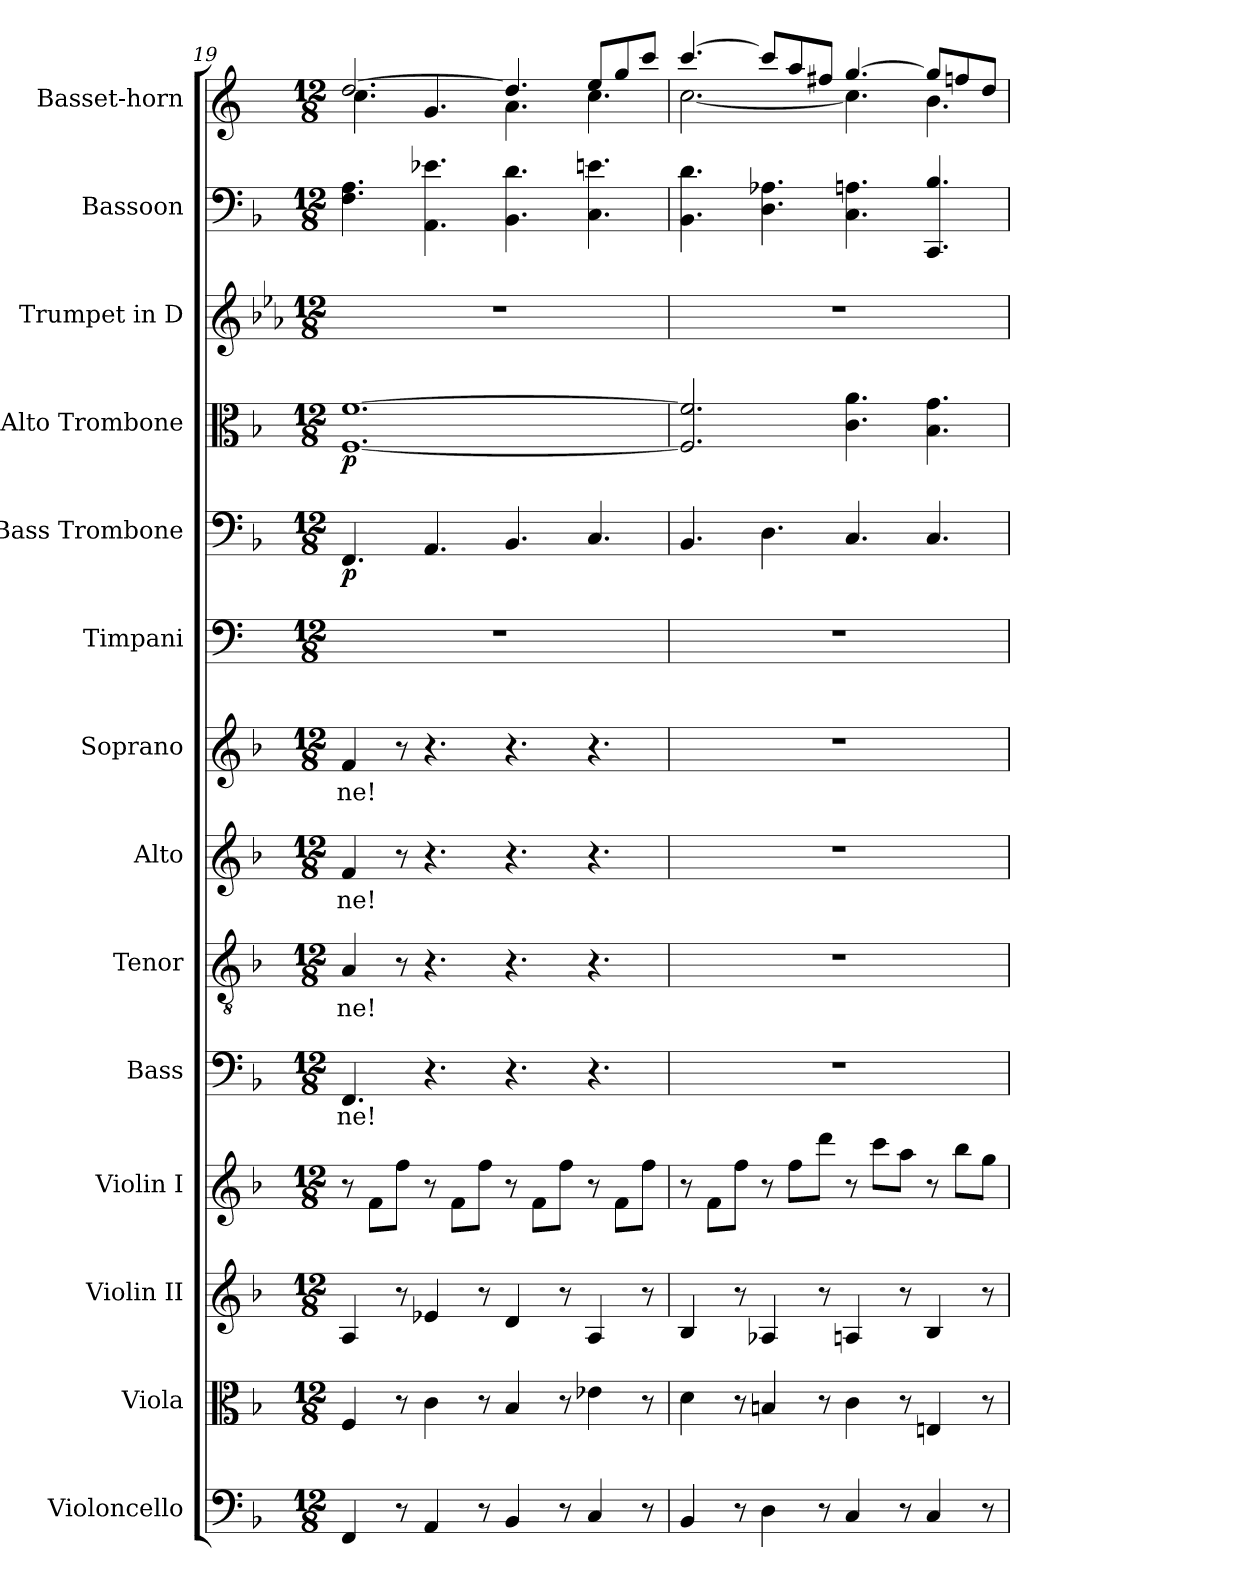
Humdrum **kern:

**kern	**kern	**kern	**kern	**kern	**text	**kern	**text	**kern	**text	**kern	**text	**kern	**kern	**dynam	**kern	**dynam	**kern	**kern	**kern
*part14	*part13	*part12	*part11	*part10	*part10	*part9	*part9	*part8	*part8	*part7	*part7	*part6	*part5	*part5	*part4	*part4	*part3	*part2	*part1
*staff14	*staff13	*staff12	*staff11	*staff10	*staff10	*staff9	*staff9	*staff8	*staff8	*staff7	*staff7	*staff6	*staff5	*staff5	*staff4	*staff4	*staff3	*staff2	*staff1
*I"Violoncello	*I"Viola	*I"Violin II	*I"Violin I	*I"Bass	*	*I"Tenor	*	*I"Alto	*	*I"Soprano	*	*I"Timpani	*I"Bass Trombone	*	*I"Alto Trombone	*	*I"Trumpet in D	*I"Bassoon	*I"Basset-horn
*I'Vc.	*I'Vla	*I'Vln II	*I'Vln I	*I'B.	*	*I'T.	*	*I'A.	*	*I'S.	*	*I'Timp.	*I'B. Tbn.	*	*I'A. Tbn.	*	*	*I'Bsn	*I'B.-hn
*clefF4	*clefC3	*clefG2	*clefG2	*clefF4	*	*clefGv2	*	*clefG2	*	*clefG2	*	*clefF4	*clefF4	*	*clefC3	*	*clefG2	*clefF4	*clefG2
*	*	*	*	*	*	*ITrd7c12	*	*	*	*	*	*	*	*	*	*	*ITrd-1c-2	*	*ITrd4c7
*k[b-]	*k[b-]	*k[b-]	*k[b-]	*k[b-]	*	*k[b-]	*	*k[b-]	*	*k[b-]	*	*k[]	*k[b-]	*	*k[b-]	*	*k[b-]	*k[b-]	*k[b-]
*F:	*F:	*F:	*F:	*F:	*	*F:	*	*F:	*	*F:	*	*C:	*F:	*	*F:	*	*F:	*F:	*F:
*M12/8	*M12/8	*M12/8	*M12/8	*M12/8	*	*M12/8	*	*M12/8	*	*M12/8	*	*M12/8	*M12/8	*	*M12/8	*	*M12/8	*M12/8	*M12/8
=19	=19	=19	=19	=19	=19	=19	=19	=19	=19	=19	=19	=19	=19	=19	=19	=19	=19	=19	=19
!	!	!	!	!	!LO:LY:b:color=#000000	!	!	!	!	!	!	!	!	!	!	!	!	!	!
!	!	!	!	!	!	!	!LO:LY:b:color=#000000	!	!	!	!	!	!	!	!	!	!	!	!
!	!	!	!	!	!	!	!	!	!LO:LY:b:color=#000000	!	!	!	!	!	!	!	!	!	!
!	!	!	!	!	!	!	!	!	!	!	!LO:LY:b:color=#000000	!LO:N:vis=1	!	!	!	!	!LO:N:vis=1	!	!
*	*	*	*	*	*	*	*	*	*	*	*	*	*	*	*	*	*	*	*^
4FFi/	4Fi/	4Ai/	8r	4.FFi/	-ne!	4AAi/	-ne!	4fi/	-ne!	4fi/	-ne!	1.r	4.FFi/	p	[1.Fi [1.fi	p	1.r	4.Fi\ 4.Ai	[2.gi/	4.fi\
.	.	.	8fi\L	.	.	.	.	.	.	.	.	.	.	.	.	.	.	.	.	.
8r	8r	8r	8ffi\J	.	.	8r	.	8r	.	8r	.	.	.	.	.	.	.	.	.	.
4AAi/	4ci\	4e-Xi/	8r	4.r	.	4.r	.	4.r	.	4.r	.	.	4.AAi/	.	.	.	.	4.AAi\ 4.e-Xi	.	4.ci/
.	.	.	8fi\L	.	.	.	.	.	.	.	.	.	.	.	.	.	.	.	.	.
8r	8r	8r	8ffi\J	.	.	.	.	.	.	.	.	.	.	.	.	.	.	.	.	.
4BB-i/	4B-i/	4di/	8r	4.r	.	4.r	.	4.r	.	4.r	.	.	4.BB-i/	.	.	.	.	4.BB-i\ 4.di	4.gi/]	4.di\
.	.	.	8fi\L	.	.	.	.	.	.	.	.	.	.	.	.	.	.	.	.	.
8r	8r	8r	8ffi\J	.	.	.	.	.	.	.	.	.	.	.	.	.	.	.	.	.
4Ci/	4e-Xi\	4Ai/	8r	4.r	.	4.r	.	4.r	.	4.r	.	.	4.Ci/	.	.	.	.	4.Ci\ 4.eni	8ai/L	4.fi\
.	.	.	8fi\L	.	.	.	.	.	.	.	.	.	.	.	.	.	.	.	8cci/	.
8r	8r	8r	8ffi\J	.	.	.	.	.	.	.	.	.	.	.	.	.	.	.	8ffi/J	.
=20	=20	=20	=20	=20	=20	=20	=20	=20	=20	=20	=20	=20	=20	=20	=20	=20	=20	=20	=20	=20
!	!	!	!	!LO:N:vis=1	!	!LO:N:vis=1	!	!LO:N:vis=1	!	!LO:N:vis=1	!	!LO:N:vis=1	!	!	!	!	!LO:N:vis=1	!	!	!
4BB-i/	4di\	4B-i/	8r	1.r	.	1.r	.	1.r	.	1.r	.	1.r	4.BB-i/	.	2.Fi/] 2.fi]	.	1.r	4.BB-i\ 4.di	[4.ffi/	[2.fi\
.	.	.	8fi\L	.	.	.	.	.	.	.	.	.	.	.	.	.	.	.	.	.
8r	8r	8r	8ffi\J	.	.	.	.	.	.	.	.	.	.	.	.	.	.	.	.	.
4Di\	4Bni/	4A-Xi/	8r	.	.	.	.	.	.	.	.	.	4.Di\	.	.	.	.	4.Di\ 4.A-Xi	8ffi/L]	.
.	.	.	8ffi\L	.	.	.	.	.	.	.	.	.	.	.	.	.	.	.	8ddi/	.
8r	8r	8r	8dddi\J	.	.	.	.	.	.	.	.	.	.	.	.	.	.	.	8bni/J	.
4Ci/	4ci\	4Ani/	8r	.	.	.	.	.	.	.	.	.	4.Ci/	.	4.ci\ 4.ai	.	.	4.Ci\ 4.Ani	[4.cci/	4.fi\]
.	.	.	8ccci\L	.	.	.	.	.	.	.	.	.	.	.	.	.	.	.	.	.
8r	8r	8r	8aai\J	.	.	.	.	.	.	.	.	.	.	.	.	.	.	.	.	.
4Ci/	4Eni/	4B-i/	8r	.	.	.	.	.	.	.	.	.	4.Ci/	.	4.B-i\ 4.gi	.	.	4.CCi/ 4.B-i	8cci/L]	4.ei\
.	.	.	8bb-i\L	.	.	.	.	.	.	.	.	.	.	.	.	.	.	.	8b-Xi/	.
8r	8r	8r	8ggi\J	.	.	.	.	.	.	.	.	.	.	.	.	.	.	.	8gi/J	.
*	*	*	*	*	*	*	*	*	*	*	*	*	*	*	*	*	*	*	*v	*v
=	=	=	=	=	=	=	=	=	=	=	=	=	=	=	=	=	=	=	=
*-	*-	*-	*-	*-	*-	*-	*-	*-	*-	*-	*-	*-	*-	*-	*-	*-	*-	*-	*-
